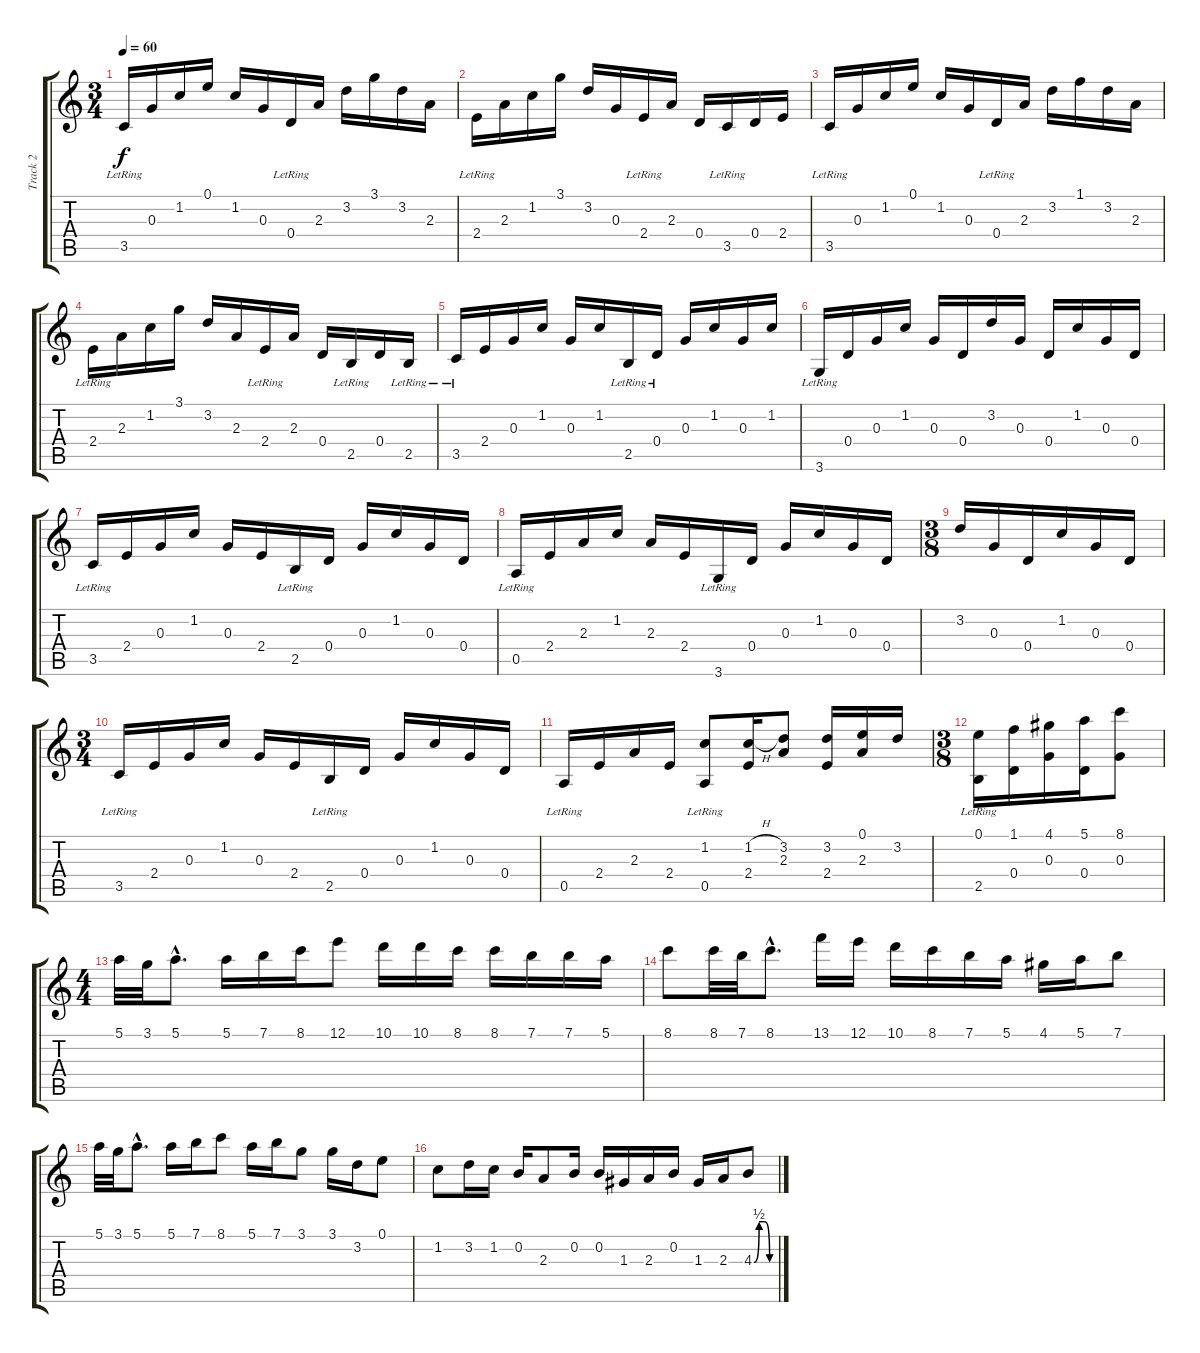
\track ("Track 2" "Track 2") {instrument acousticguitarnylon}
\staff {score tabs}
\tuning (E4 B3 G3 D3 A2 E2) {hide}
\ts (3 4)
\tempo 60
\clef g2
\ks c
3.5{lr}.16{dy f} 0.3.16 1.2.16 0.1.16 1.2.16 0.3.16 0.4{lr}.16 2.3.16 3.2.16 3.1.16 3.2.16 2.3.16 |
2.4{lr}.16 2.3.16 1.2.16 3.1.16 3.2.16 0.3.16 2.4{lr}.16 2.3.16 0.4.16 3.5{lr}.16 0.4.16 2.4.16 |
3.5{lr}.16 0.3.16 1.2.16 0.1.16 1.2.16 0.3.16 0.4{lr}.16 2.3.16 3.2.16 1.1.16 3.2.16 2.3.16 |
2.4{lr}.16 2.3.16 1.2.16 3.1.16 3.2.16 2.3.16 2.4{lr}.16 2.3.16 0.4.16 2.5{lr}.16 0.4.16 2.5{lr}.16 |
3.5{lr}.16 2.4.16 0.3.16 1.2.16 0.3.16 1.2.16 2.5{lr}.16 0.4{lr}.16 0.3.16 1.2.16 0.3.16 1.2.16 |
3.6{lr}.16 0.4.16 0.3.16 1.2.16 0.3.16 0.4.16 3.2.16 0.3.16 0.4.16 1.2.16 0.3.16 0.4.16 |
3.5{lr}.16 2.4.16 0.3.16 1.2.16 0.3.16 2.4.16 2.5{lr}.16 0.4.16 0.3.16 1.2.16 0.3.16 0.4.16 |
0.5{lr}.16 2.4.16 2.3.16 1.2.16 2.3.16 2.4.16 3.6{lr}.16 0.4.16 0.3.16 1.2.16 0.3.16 0.4.16 |
\ts (3 8)
3.2.16 0.3.16 0.4.16 1.2.16 0.3.16 0.4.16 |
\ts (3 4)
3.5{lr}.16 2.4.16 0.3.16 1.2.16 0.3.16 2.4.16 2.5{lr}.16 0.4.16 0.3.16 1.2.16 0.3.16 0.4.16 |
0.5{lr}.16 2.4.16 2.3.16 2.4.16 (1.2 0.5{lr}).8 (1.2{h} 2.4).16 (3.2 2.3).8 (3.2 2.4).16 (0.1 2.3).16 3.2.16 |
\ts (3 8)
(0.1 2.5{lr}).16 (1.1 0.4).16 (4.1 0.3).16 (5.1 0.4).16 (8.1 0.3).8 |
\ts (4 4)
5.1.32 3.1.32 5.1{hac}.8{d} 5.1.16 7.1.16 8.1.16 12.1.8 10.1.16 10.1.16 8.1.16 8.1.16 7.1.16 7.1.16 5.1.16 |
8.1.8 8.1.32 7.1.32 8.1{hac}.8{d} 13.1.16 12.1.16 10.1.16 8.1.16 7.1.16 5.1.16 4.1.16 5.1.16 7.1.8 |
5.1.32 3.1.32 5.1{hac}.8{d} 5.1.16 7.1.16 8.1.8 5.1.16 7.1.16 3.1.8 3.1.16 3.2.16 0.1.8 |
1.2.8 3.2.16 1.2.16 0.2.16 2.3.8 0.2.16 0.2.16 1.3.16 2.3.16 0.2.16 1.3.16 2.3.16 4.3{be (custom 0 0 15 2 30 2 45 0 60 0)}.8
